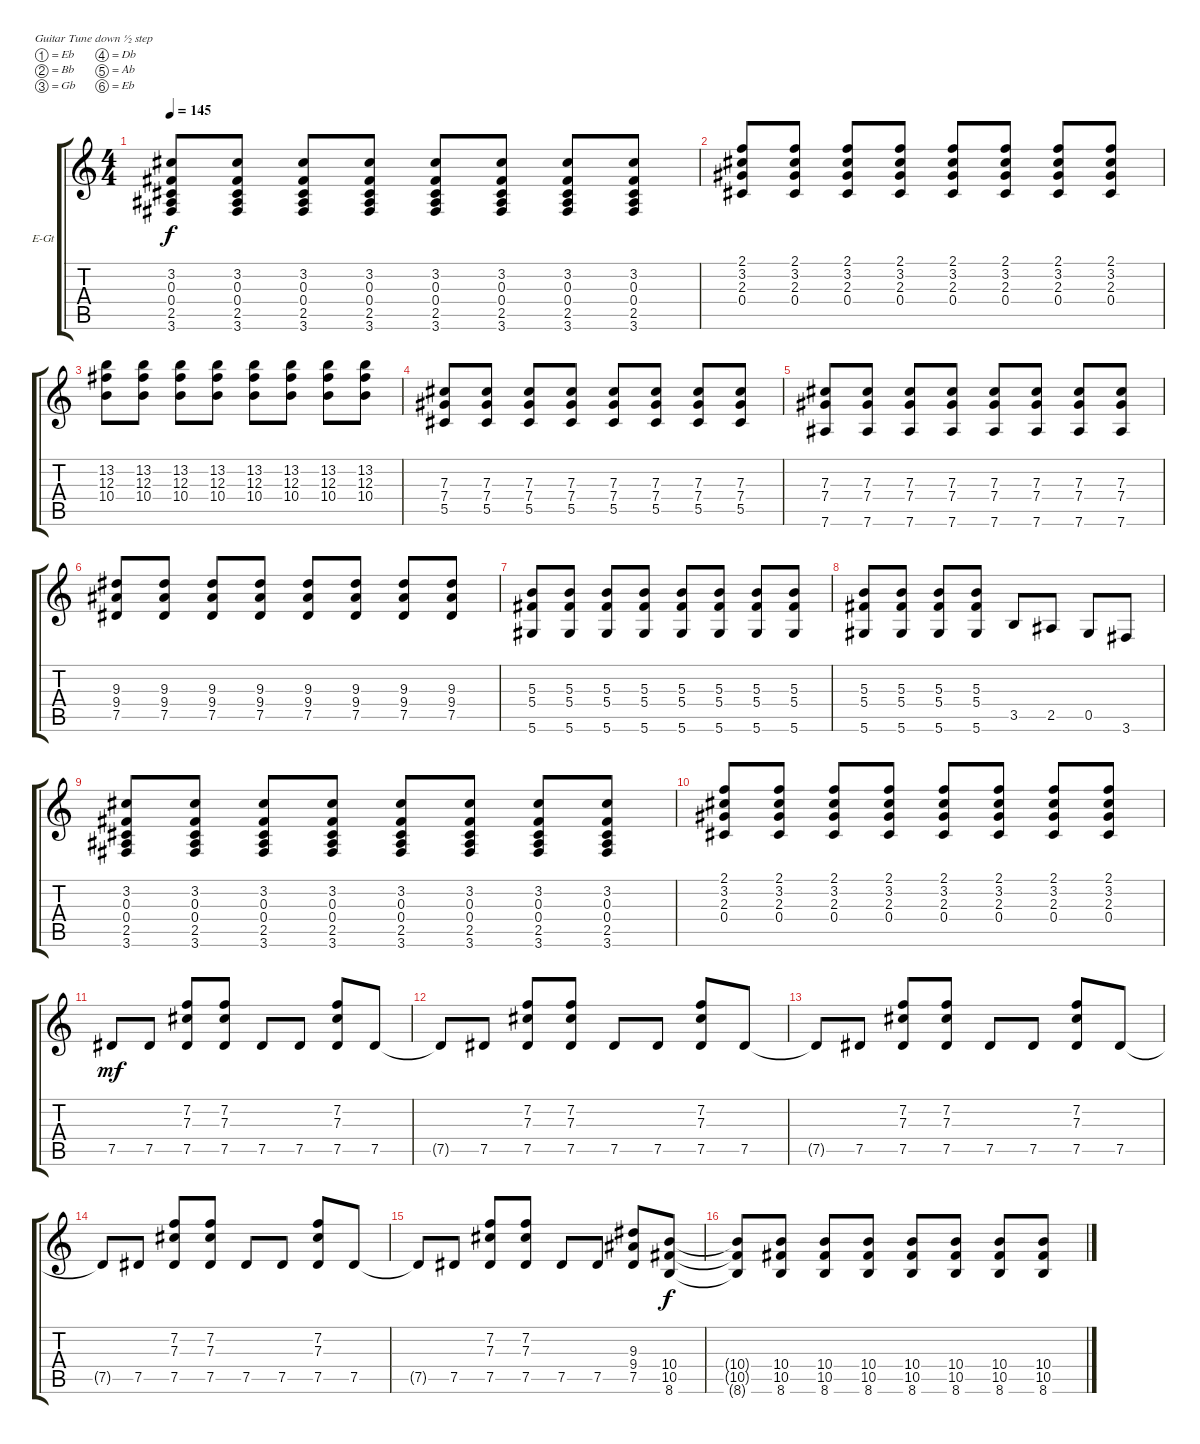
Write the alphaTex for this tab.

\defaultSystemsLayout 4
\bracketExtendMode groupsimilarinstruments
\firstSystemTrackNameOrientation horizontal
\otherSystemsTrackNameOrientation horizontal
\track ("Electric Guitar" "E-Gt") {instrument distortionguitar}
\staff {score tabs}
\tuning (Eb4 Bb3 Gb3 Db3 Ab2 Eb2)
\ts (4 4)
\tempo 145
\clef g2
\ks c
(3.6 2.5 0.4 0.3 3.2).8{dy f} (3.6 2.5 0.4 0.3 3.2).8 (3.6 2.5 0.4 0.3 3.2).8 (3.6 2.5 0.4 0.3 3.2).8 (3.6 2.5 0.4 0.3 3.2).8 (3.6 2.5 0.4 0.3 3.2).8 (3.6 2.5 0.4 0.3 3.2).8 (3.6 2.5 0.4 0.3 3.2).8 |
(2.1 3.2 2.3 0.4).8 (2.1 3.2 2.3 0.4).8 (2.1 3.2 2.3 0.4).8 (2.1 3.2 2.3 0.4).8 (2.1 3.2 2.3 0.4).8 (2.1 3.2 2.3 0.4).8 (2.1 3.2 2.3 0.4).8 (2.1 3.2 2.3 0.4).8 |
(10.4 12.3 13.2).8 (10.4 12.3 13.2).8 (10.4 12.3 13.2).8 (10.4 12.3 13.2).8 (10.4 12.3 13.2).8 (10.4 12.3 13.2).8 (10.4 12.3 13.2).8 (10.4 12.3 13.2).8 |
(5.5 7.4 7.3).8 (5.5 7.4 7.3).8 (5.5 7.4 7.3).8 (5.5 7.4 7.3).8 (5.5 7.4 7.3).8 (5.5 7.4 7.3).8 (5.5 7.4 7.3).8 (5.5 7.4 7.3).8 |
(7.6 7.4 7.3).8 (7.6 7.4 7.3).8 (7.6 7.4 7.3).8 (7.6 7.4 7.3).8 (7.6 7.4 7.3).8 (7.6 7.4 7.3).8 (7.6 7.4 7.3).8 (7.6 7.4 7.3).8 |
(7.5 9.4 9.3).8 (7.5 9.4 9.3).8 (7.5 9.4 9.3).8 (7.5 9.4 9.3).8 (7.5 9.4 9.3).8 (7.5 9.4 9.3).8 (7.5 9.4 9.3).8 (7.5 9.4 9.3).8 |
(5.4 5.3 5.6).8 (5.4 5.3 5.6).8 (5.4 5.3 5.6).8 (5.4 5.3 5.6).8 (5.4 5.3 5.6).8 (5.4 5.3 5.6).8 (5.4 5.3 5.6).8 (5.4 5.3 5.6).8 |
(5.6 5.4 5.3).8 (5.6 5.4 5.3).8 (5.6 5.4 5.3).8 (5.6 5.4 5.3).8 3.5.8 2.5.8 0.5.8 3.6.8 |
(3.6 2.5 0.4 0.3 3.2).8 (3.6 2.5 0.4 0.3 3.2).8 (3.6 2.5 0.4 0.3 3.2).8 (3.6 2.5 0.4 0.3 3.2).8 (3.6 2.5 0.4 0.3 3.2).8 (3.6 2.5 0.4 0.3 3.2).8 (3.6 2.5 0.4 0.3 3.2).8 (3.6 2.5 0.4 0.3 3.2).8 |
(2.1 3.2 2.3 0.4).8 (2.1 3.2 2.3 0.4).8 (2.1 3.2 2.3 0.4).8 (2.1 3.2 2.3 0.4).8 (2.1 3.2 2.3 0.4).8 (2.1 3.2 2.3 0.4).8 (2.1 3.2 2.3 0.4).8 (2.1 3.2 2.3 0.4).8 |
7.5.8{dy mf} 7.5.8 (7.5 7.3 7.2).8 (7.5 7.2 7.3).8 7.5.8 7.5.8 (7.5 7.3 7.2).8 7.5.8 |
7.5{t}.8 7.5.8 (7.5 7.3 7.2).8 (7.5 7.3 7.2).8 7.5.8 7.5.8 (7.5 7.3 7.2).8 7.5.8 |
7.5{t}.8 7.5.8 (7.5 7.3 7.2).8 (7.5 7.3 7.2).8 7.5.8 7.5.8 (7.5 7.3 7.2).8 7.5.8 |
7.5{t}.8 7.5.8 (7.5 7.3 7.2).8 (7.2 7.3 7.5).8 7.5.8 7.5.8 (7.5 7.3 7.2).8 7.5.8 |
7.5{t}.8 7.5.8 (7.5 7.3 7.2).8 (7.5 7.2 7.3).8 7.5.8 7.5.8 (7.5 9.3 9.4).8 (8.6 10.5 10.4).8{dy f} |
(8.6{t} 10.5{t} 10.4{t}).8 (8.6 10.5 10.4).8 (8.6 10.5 10.4).8 (8.6 10.5 10.4).8 (8.6 10.5 10.4).8 (8.6 10.5 10.4).8 (8.6 10.5 10.4).8 (8.6 10.5 10.4).8
